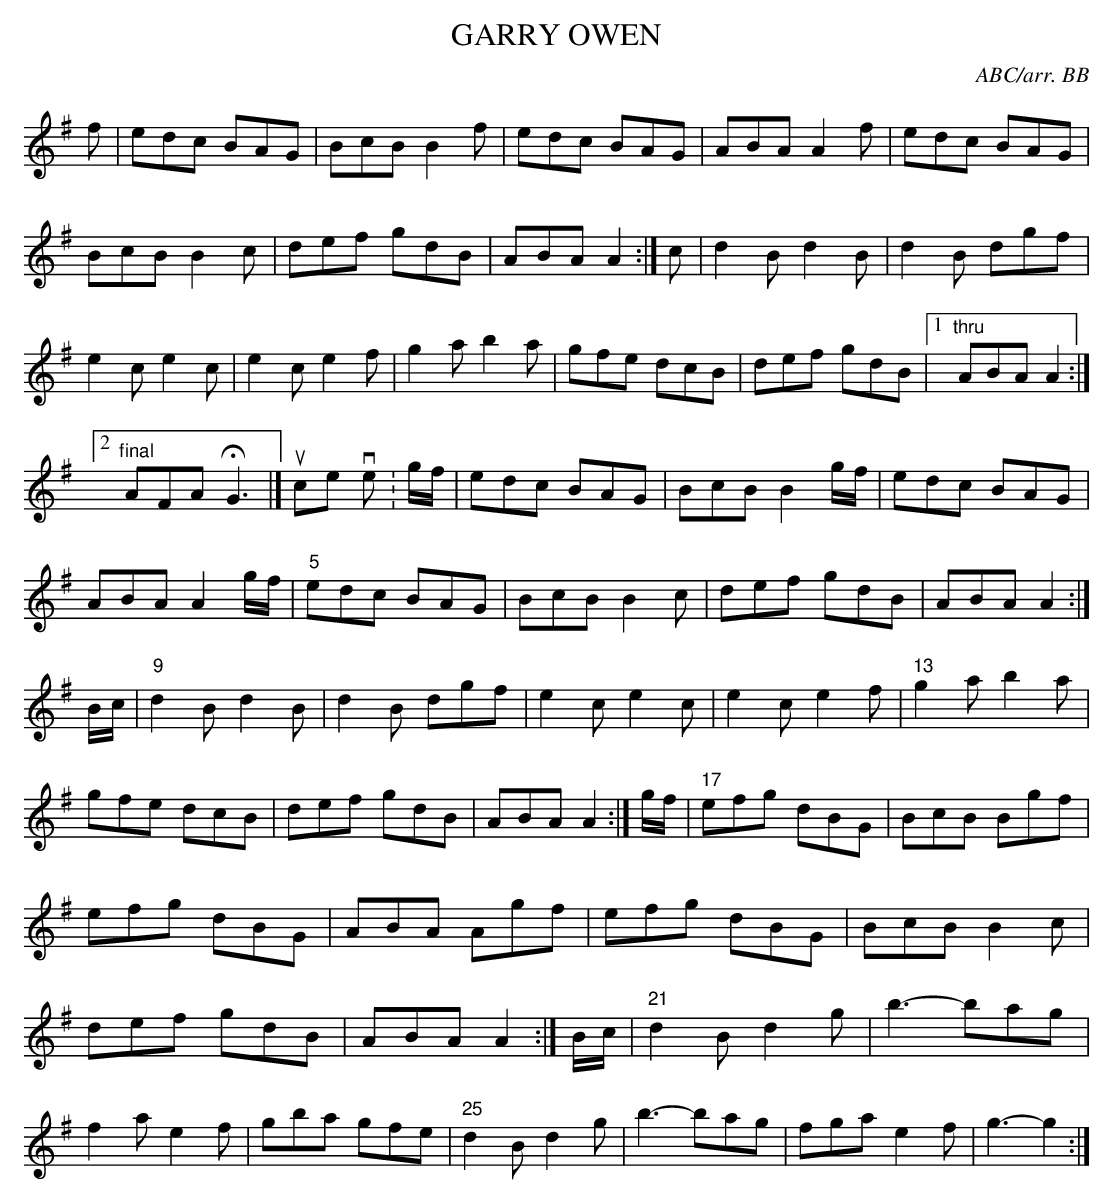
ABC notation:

X:1
T:GARRY OWEN\
C:ABC/arr. BB\
M:6/8\
K:G\
f|edc BAG|BcB B2f|edc BAG|ABA A2f|\
edc BAG|BcB B2c|def gdB|ABA A2 :|\
c|d2B d2B|d2B dgf|e2c e2c|e2c e2f|\
g2a b2a|gfe dcB|def gdB|1 "thru"ABA A2 :|\
[2 "final"AFA HG3|]\
\
\
source version:\
g/f/|edc BAG|BcB B2 g/f/|edc BAG|ABA A2 g/f/|\
"5"edc BAG|BcB B2c|def gdB|ABA A2 :|\
B/c/|"9"d2B d2B|d2B dgf|e2c e2c|e2c e2f|\
"13"g2a b2a|gfe dcB|def gdB|ABA A2 :|\
g/f/|"17"efg dBG|BcB Bgf|efg dBG|ABA Agf|\
efg dBG|BcB B2c|def gdB|ABA A2 :|\
B/c/|"21"d2B d2g|b3-bag|f2a e2f|gba gfe|\
"25"d2B d2g|b3-bag|fga e2f|g3-g2 :|\
\
\
